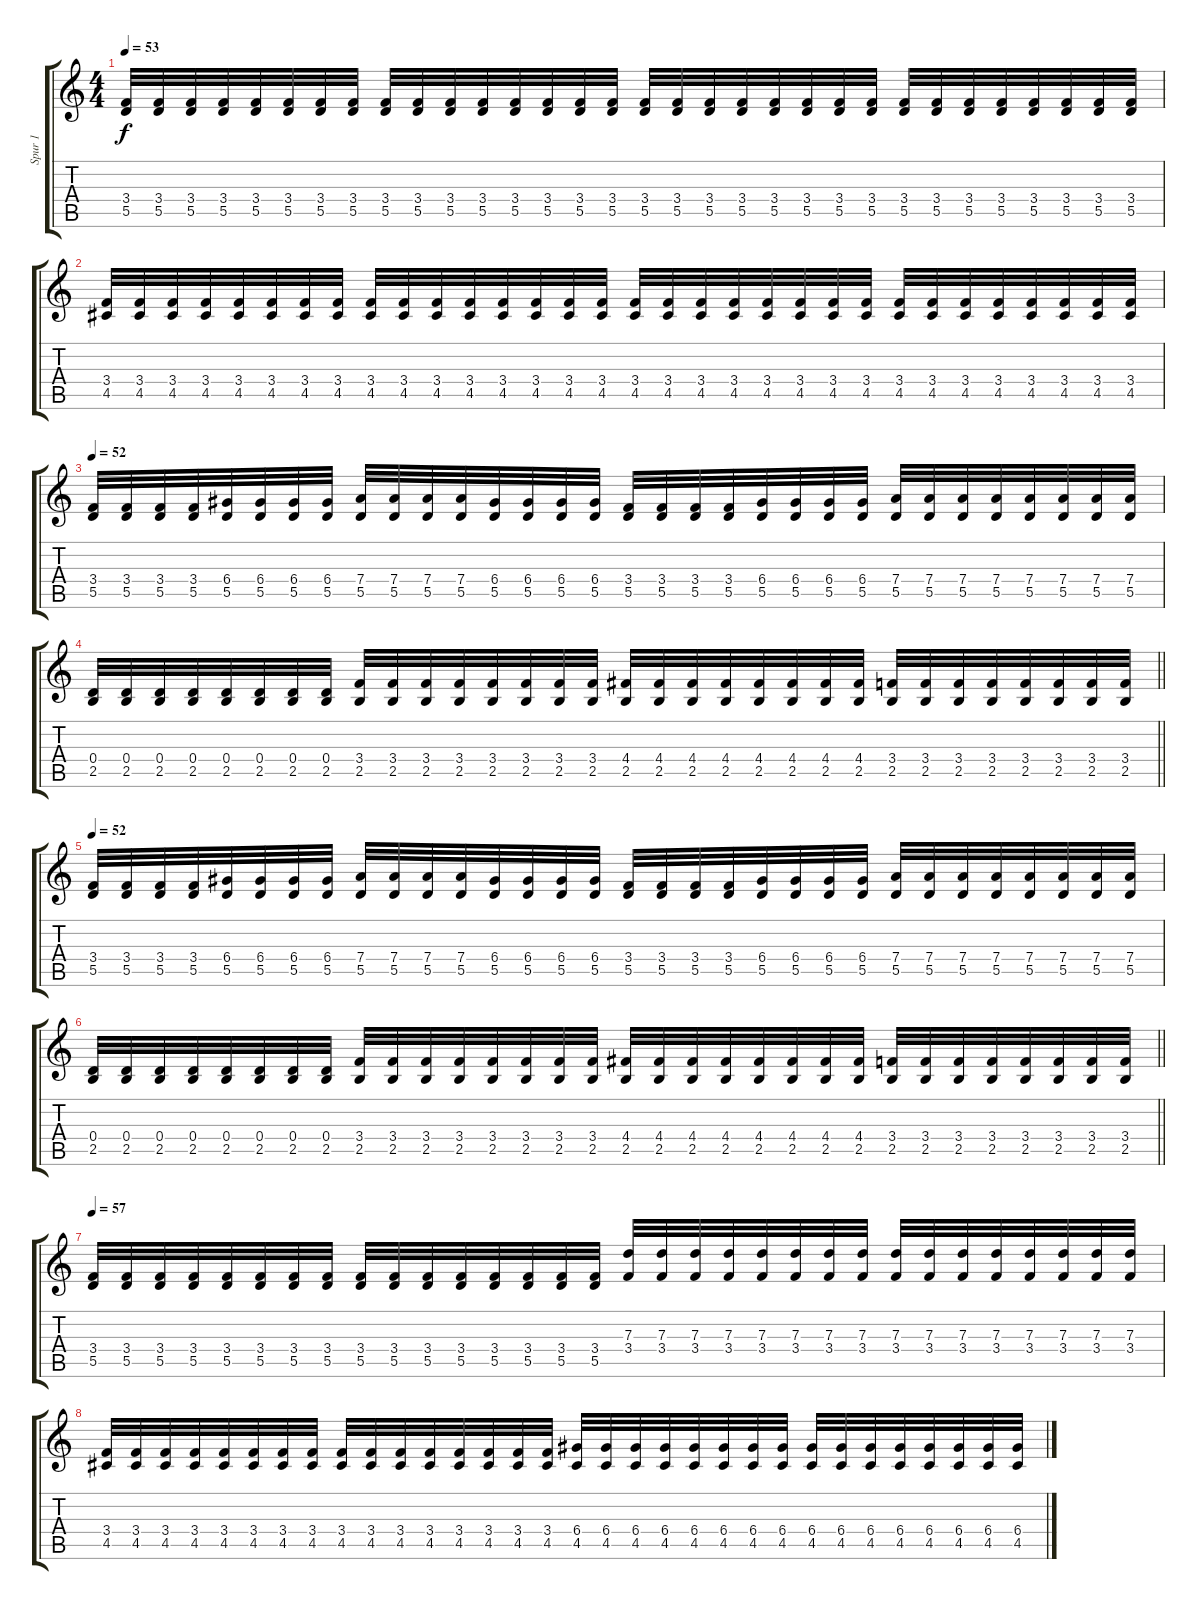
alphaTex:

\track ("Spur 1" "Spur 1") {instrument overdrivenguitar}
\staff {score tabs}
\tuning (E4 B3 G3 D3 A2 E2) {hide}
\ts (4 4)
\tempo 53
\clef g2
\ks c
(3.4 5.5).32{dy f} (3.4 5.5).32 (3.4 5.5).32 (3.4 5.5).32 (3.4 5.5).32 (3.4 5.5).32 (3.4 5.5).32 (3.4 5.5).32 (3.4 5.5).32 (3.4 5.5).32 (3.4 5.5).32 (3.4 5.5).32 (3.4 5.5).32 (3.4 5.5).32 (3.4 5.5).32 (3.4 5.5).32 (3.4 5.5).32 (3.4 5.5).32 (3.4 5.5).32 (3.4 5.5).32 (3.4 5.5).32 (3.4 5.5).32 (3.4 5.5).32 (3.4 5.5).32 (3.4 5.5).32 (3.4 5.5).32 (3.4 5.5).32 (3.4 5.5).32 (3.4 5.5).32 (3.4 5.5).32 (3.4 5.5).32 (3.4 5.5).32 |
(3.4 4.5).32 (3.4 4.5).32 (3.4 4.5).32 (3.4 4.5).32 (3.4 4.5).32 (3.4 4.5).32 (3.4 4.5).32 (3.4 4.5).32 (3.4 4.5).32 (3.4 4.5).32 (3.4 4.5).32 (3.4 4.5).32 (3.4 4.5).32 (3.4 4.5).32 (3.4 4.5).32 (3.4 4.5).32 (3.4 4.5).32 (3.4 4.5).32 (3.4 4.5).32 (3.4 4.5).32 (3.4 4.5).32 (3.4 4.5).32 (3.4 4.5).32 (3.4 4.5).32 (3.4 4.5).32 (3.4 4.5).32 (3.4 4.5).32 (3.4 4.5).32 (3.4 4.5).32 (3.4 4.5).32 (3.4 4.5).32 (3.4 4.5).32 |
\tempo 52
(3.4 5.5).32 (3.4 5.5).32 (3.4 5.5).32 (3.4 5.5).32 (6.4 5.5).32 (6.4 5.5).32 (6.4 5.5).32 (6.4 5.5).32 (7.4 5.5).32 (7.4 5.5).32 (7.4 5.5).32 (7.4 5.5).32 (6.4 5.5).32 (6.4 5.5).32 (6.4 5.5).32 (6.4 5.5).32 (3.4 5.5).32 (3.4 5.5).32 (3.4 5.5).32 (3.4 5.5).32 (6.4 5.5).32 (6.4 5.5).32 (6.4 5.5).32 (6.4 5.5).32 (7.4 5.5).32 (7.4 5.5).32 (7.4 5.5).32 (7.4 5.5).32 (7.4 5.5).32 (7.4 5.5).32 (7.4 5.5).32 (7.4 5.5).32 |
\barLineRight lightlight
(0.4 2.5).32 (0.4 2.5).32 (0.4 2.5).32 (0.4 2.5).32 (0.4 2.5).32 (0.4 2.5).32 (0.4 2.5).32 (0.4 2.5).32 (3.4 2.5).32 (3.4 2.5).32 (3.4 2.5).32 (3.4 2.5).32 (3.4 2.5).32 (3.4 2.5).32 (3.4 2.5).32 (3.4 2.5).32 (4.4 2.5).32 (4.4 2.5).32 (4.4 2.5).32 (4.4 2.5).32 (4.4 2.5).32 (4.4 2.5).32 (4.4 2.5).32 (4.4 2.5).32 (3.4 2.5).32 (3.4 2.5).32 (3.4 2.5).32 (3.4 2.5).32 (3.4 2.5).32 (3.4 2.5).32 (3.4 2.5).32 (3.4 2.5).32 |
\tempo 52
(3.4 5.5).32 (3.4 5.5).32 (3.4 5.5).32 (3.4 5.5).32 (6.4 5.5).32 (6.4 5.5).32 (6.4 5.5).32 (6.4 5.5).32 (7.4 5.5).32 (7.4 5.5).32 (7.4 5.5).32 (7.4 5.5).32 (6.4 5.5).32 (6.4 5.5).32 (6.4 5.5).32 (6.4 5.5).32 (3.4 5.5).32 (3.4 5.5).32 (3.4 5.5).32 (3.4 5.5).32 (6.4 5.5).32 (6.4 5.5).32 (6.4 5.5).32 (6.4 5.5).32 (7.4 5.5).32 (7.4 5.5).32 (7.4 5.5).32 (7.4 5.5).32 (7.4 5.5).32 (7.4 5.5).32 (7.4 5.5).32 (7.4 5.5).32 |
\barLineRight lightlight
(0.4 2.5).32 (0.4 2.5).32 (0.4 2.5).32 (0.4 2.5).32 (0.4 2.5).32 (0.4 2.5).32 (0.4 2.5).32 (0.4 2.5).32 (3.4 2.5).32 (3.4 2.5).32 (3.4 2.5).32 (3.4 2.5).32 (3.4 2.5).32 (3.4 2.5).32 (3.4 2.5).32 (3.4 2.5).32 (4.4 2.5).32 (4.4 2.5).32 (4.4 2.5).32 (4.4 2.5).32 (4.4 2.5).32 (4.4 2.5).32 (4.4 2.5).32 (4.4 2.5).32 (3.4 2.5).32 (3.4 2.5).32 (3.4 2.5).32 (3.4 2.5).32 (3.4 2.5).32 (3.4 2.5).32 (3.4 2.5).32 (3.4 2.5).32 |
\tempo 57
(3.4 5.5).32 (3.4 5.5).32 (3.4 5.5).32 (3.4 5.5).32 (3.4 5.5).32 (3.4 5.5).32 (3.4 5.5).32 (3.4 5.5).32 (3.4 5.5).32 (3.4 5.5).32 (3.4 5.5).32 (3.4 5.5).32 (3.4 5.5).32 (3.4 5.5).32 (3.4 5.5).32 (3.4 5.5).32 (7.3 3.4).32 (7.3 3.4).32 (7.3 3.4).32 (7.3 3.4).32 (7.3 3.4).32 (7.3 3.4).32 (7.3 3.4).32 (7.3 3.4).32 (7.3 3.4).32 (7.3 3.4).32 (7.3 3.4).32 (7.3 3.4).32 (7.3 3.4).32 (7.3 3.4).32 (7.3 3.4).32 (7.3 3.4).32 |
(3.4 4.5).32 (3.4 4.5).32 (3.4 4.5).32 (3.4 4.5).32 (3.4 4.5).32 (3.4 4.5).32 (3.4 4.5).32 (3.4 4.5).32 (3.4 4.5).32 (3.4 4.5).32 (3.4 4.5).32 (3.4 4.5).32 (3.4 4.5).32 (3.4 4.5).32 (3.4 4.5).32 (3.4 4.5).32 (6.4 4.5).32 (6.4 4.5).32 (6.4 4.5).32 (6.4 4.5).32 (6.4 4.5).32 (6.4 4.5).32 (6.4 4.5).32 (6.4 4.5).32 (6.4 4.5).32 (6.4 4.5).32 (6.4 4.5).32 (6.4 4.5).32 (6.4 4.5).32 (6.4 4.5).32 (6.4 4.5).32 (6.4 4.5).32
